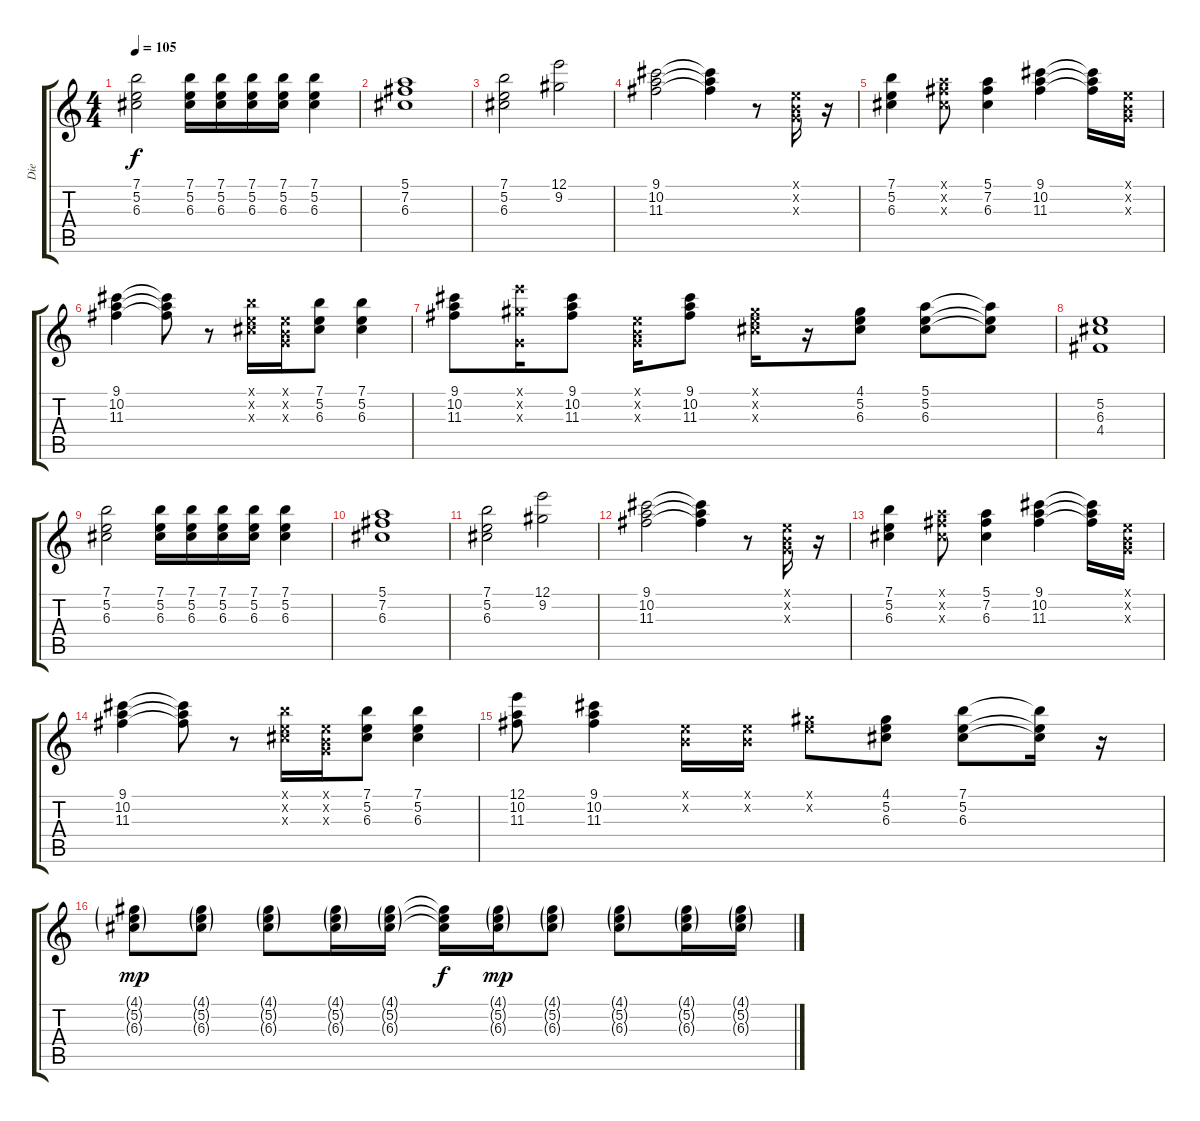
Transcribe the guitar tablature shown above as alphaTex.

\track ("Die" "Die") {instrument acousticguitarsteel}
\staff {score tabs}
\tuning (E4 B3 G3 D3 A2 E2) {hide}
\ts (4 4)
\tempo 105
\clef g2
\ks c
(7.1 5.2 6.3).2{dy f} (7.1 5.2 6.3).16 (7.1 5.2 6.3).16 (7.1 5.2 6.3).16 (7.1 5.2 6.3).16 (7.1 5.2 6.3).4 |
(5.1 7.2 6.3).1 |
(7.1 5.2 6.3).2 (12.1 9.2).2 |
(9.1 10.2 11.3).2 (9.1{t} 10.2{t} 11.3{t}).4 r.8 (0.1{x} 0.2{x} 0.3{x}).16 r.16 |
(7.1 5.2 6.3).4 (5.1{x} 7.2{x} 6.3{x}).8 (5.1 7.2 6.3).4 (9.1 10.2 11.3).4 (9.1{t} 10.2{t} 11.3{t}).16 (0.1{x} 0.2{x} 0.3{x}).16 |
(9.1 10.2 11.3).4 (9.1{t} 10.2{t} 11.3{t}).8 r.8 (7.1{x} 5.2{x} 6.3{x}).16 (0.1{x} 0.2{x} 0.3{x}).16 (7.1 5.2 6.3).8 (7.1 5.2 6.3).4 |
(9.1 10.2 11.3).8 (12.1{x} 9.2{x} 0.3{x}).16 (9.1 10.2 11.3).8 (0.1{x} 0.2{x} 0.3{x}).16 (9.1 10.2 11.3).8 (4.1{x} 5.2{x} 6.3{x}).16 r.16 (4.1 5.2 6.3).8 (5.1 5.2 6.3).8 (5.1{t} 5.2{t} 6.3{t}).8 |
(5.2 6.3 4.4).1 |
(7.1 5.2 6.3).2 (7.1 5.2 6.3).16 (7.1 5.2 6.3).16 (7.1 5.2 6.3).16 (7.1 5.2 6.3).16 (7.1 5.2 6.3).4 |
(5.1 7.2 6.3).1 |
(7.1 5.2 6.3).2 (12.1 9.2).2 |
(9.1 10.2 11.3).2 (9.1{t} 10.2{t} 11.3{t}).4 r.8 (0.1{x} 0.2{x} 0.3{x}).16 r.16 |
(7.1 5.2 6.3).4 (5.1{x} 7.2{x} 6.3{x}).8 (5.1 7.2 6.3).4 (9.1 10.2 11.3).4 (9.1{t} 10.2{t} 11.3{t}).16 (0.1{x} 0.2{x} 0.3{x}).16 |
(9.1 10.2 11.3).4 (9.1{t} 10.2{t} 11.3{t}).8 r.8 (7.1{x} 5.2{x} 6.3{x}).16 (0.1{x} 0.2{x} 0.3{x}).16 (7.1 5.2 6.3).8 (7.1 5.2 6.3).4 |
(12.1 10.2 11.3).8 (9.1 10.2 11.3).4 (0.1{x} 0.2{x}).16 (0.1{x} 0.2{x}).16 (4.1{x} 5.2{x}).8 (4.1 5.2 6.3).8 (7.1 5.2 6.3).8 (7.1{t} 5.2{t} 6.3{t}).16 r.16 |
\section ("" "")
(4.1{g} 5.2{g} 6.3{g}).8{dy mp} (4.1{g} 5.2{g} 6.3{g}).8 (4.1{g} 5.2{g} 6.3{g}).8 (4.1{g} 5.2{g} 6.3{g}).16 (4.1{g} 5.2{g} 6.3{g}).16 (4.1{t} 5.2{t} 6.3{t}).16{dy f} (4.1{g} 5.2{g} 6.3{g}).16{dy mp} (4.1{g} 5.2{g} 6.3{g}).8 (4.1{g} 5.2{g} 6.3{g}).8 (4.1{g} 5.2{g} 6.3{g}).16 (4.1{g} 5.2{g} 6.3{g}).16
